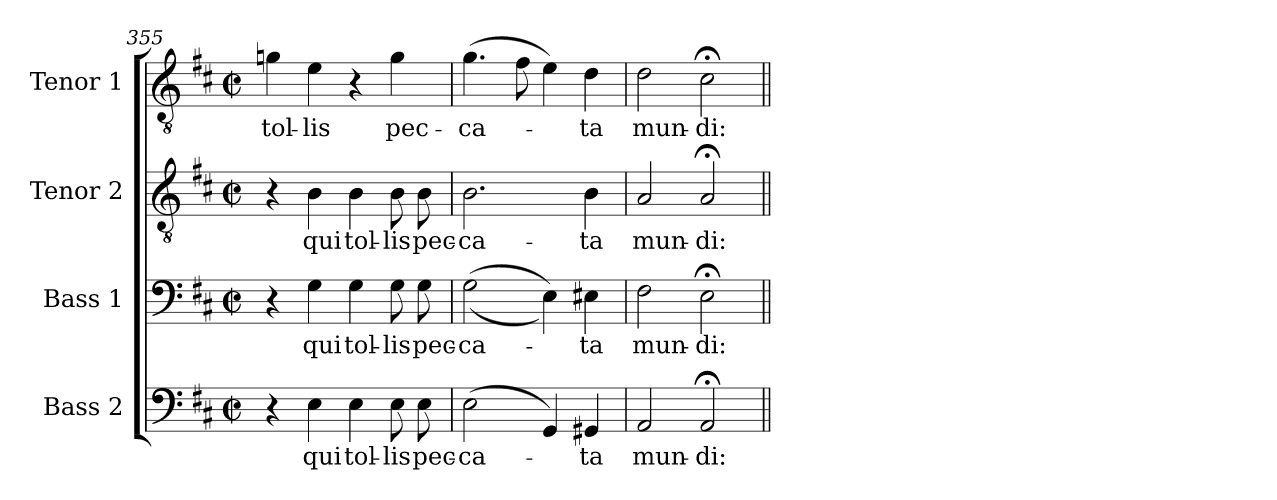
**kern	**text	**kern	**text	**kern	**text	**kern	**text
*part4	*part4	*part3	*part3	*part2	*part2	*part1	*part1
*staff4	*staff4	*staff3	*staff3	*staff2	*staff2	*staff1	*staff1
*I"Bass 2	*	*I"Bass 1	*	*I"Tenor 2	*	*I"Tenor 1	*
*I'B. 2	*	*I'B. 1	*	*I'T. 2	*	*I'T. 1	*
*clefF4	*	*clefF4	*	*clefGv2	*	*clefGv2	*
*k[f#c#]	*	*k[f#c#]	*	*k[f#c#]	*	*k[f#c#]	*
*D:	*	*D:	*	*D:	*	*D:	*
*M2/2	*	*M2/2	*	*M2/2	*	*M2/2	*
*met(c|)	*	*met(c|)	*	*met(c|)	*	*met(c|)	*
=355	=355	=355	=355	=355	=355	=355	=355
!	!	!	!	!	!	!	!LO:LY:b
4r	.	4r	.	4r	.	4gn\	tol-
!	!LO:LY:b	!	!LO:LY:b	!	!LO:LY:b	!	!LO:LY:b
4E\	qui	4G\	qui	4B\	qui	4e\	-lis
!	!LO:LY:b	!	!LO:LY:b	!	!LO:LY:b	!	!
4E\	tol-	4G\	tol-	4B\	tol-	4r	.
!	!LO:LY:b	!	!LO:LY:b	!	!LO:LY:b	!	!LO:LY:b
8E\	-lis	8G\	-lis	8B\	-lis	4g\	pec-
!	!LO:LY:b	!	!LO:LY:b	!	!LO:LY:b	!	!
8E\	pec-	8G\	pec-	8B\	pec-	.	.
=356	=356	=356	=356	=356	=356	=356	=356
!	!LO:LY:b	!	!LO:LY:b	!	!LO:LY:b	!	!LO:LY:b
(>2E\	-ca-	(>(>2G\	-ca-	2.B\	-ca-	(>4.g\	-ca-
.	.	.	.	.	.	8f#\	.
4GG/)	.	4E\))	.	.	.	4e\)	.
!	!LO:LY:b	!	!LO:LY:b	!	!LO:LY:b	!	!LO:LY:b
4GG#X/	-ta	4E#X\	-ta	4B\	-ta	4d\	-ta
=357	=357	=357	=357	=357	=357	=357	=357
!	!LO:LY:b	!	!LO:LY:b	!	!LO:LY:b	!	!LO:LY:b
2AA/	mun-	2F#\	mun-	2A/	mun-	2d\	mun-
!	!LO:LY:b	!	!LO:LY:b	!	!LO:LY:b	!	!LO:LY:b
2AA;</	-di:	2E;<\	-di:	2A;</	-di:	2c#;<\	-di:
=||	=||	=||	=||	=||	=||	=||	=||
*-	*-	*-	*-	*-	*-	*-	*-
